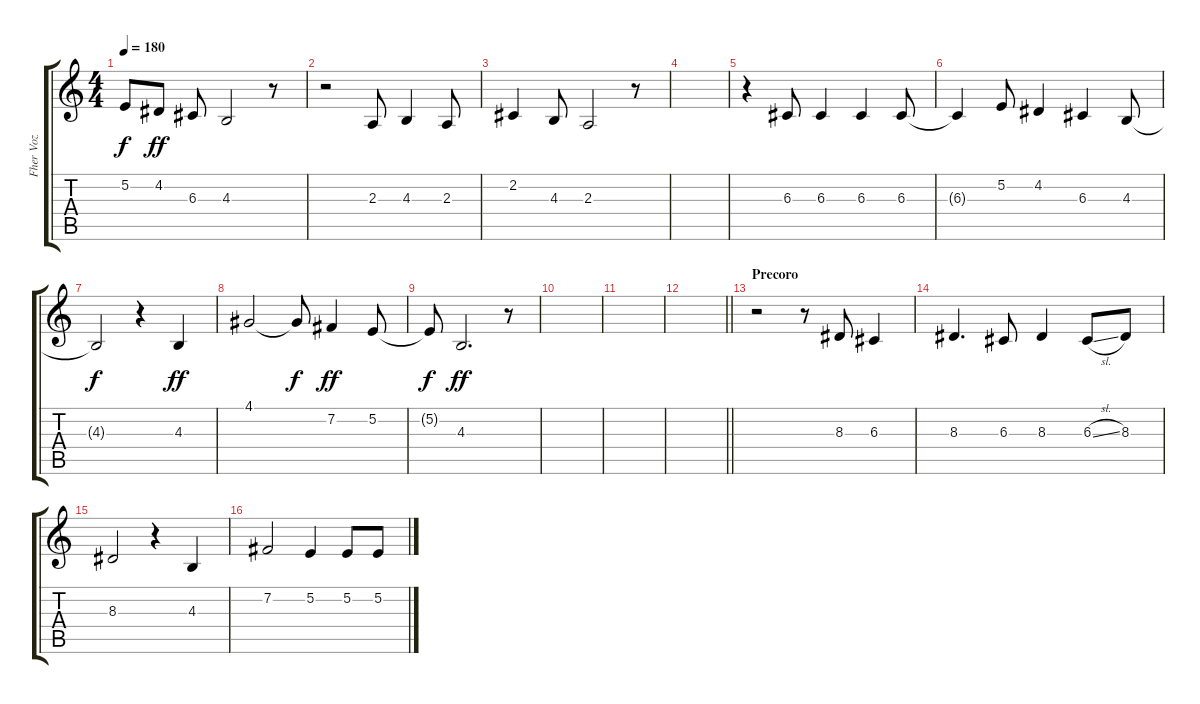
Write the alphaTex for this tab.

\track ("Fher Voz" "Fher Voz") {instrument flute}
\staff {score tabs}
\tuning (E4 B3 G3 D3 A2 E2) {hide}
\ts (4 4)
\tempo 180
\clef g2
\ks c
5.2{t}.8{dy f} 4.2.8{dy ff} 6.3.8 4.3.2 r.8 |
r.2 2.3.8 4.3.4 2.3.8 |
2.2.4 4.3.8 2.3.2 r.8 |
|
r.4 6.3.8 6.3.4 6.3.4 6.3.8 |
6.3{t}.4 5.2.8 4.2.4 6.3.4 4.3.8 |
4.3{t}.2{dy f} r.4 4.3.4{dy ff} |
4.1.2 4.1{t}.8{dy f} 7.2.4{dy ff} 5.2.8 |
5.2{t}.8{dy f} 4.3.2{d dy ff} r.8 |
|
|
\barLineRight lightlight
|
\section ("" "Precoro")
r.2 r.8 8.3.8 6.3.4 |
8.3.4{d} 6.3.8 8.3.4 6.3{sl}.8 8.3.8 |
8.3.2 r.4 4.3.4 |
7.2.2 5.2.4 5.2.8 5.2.8
